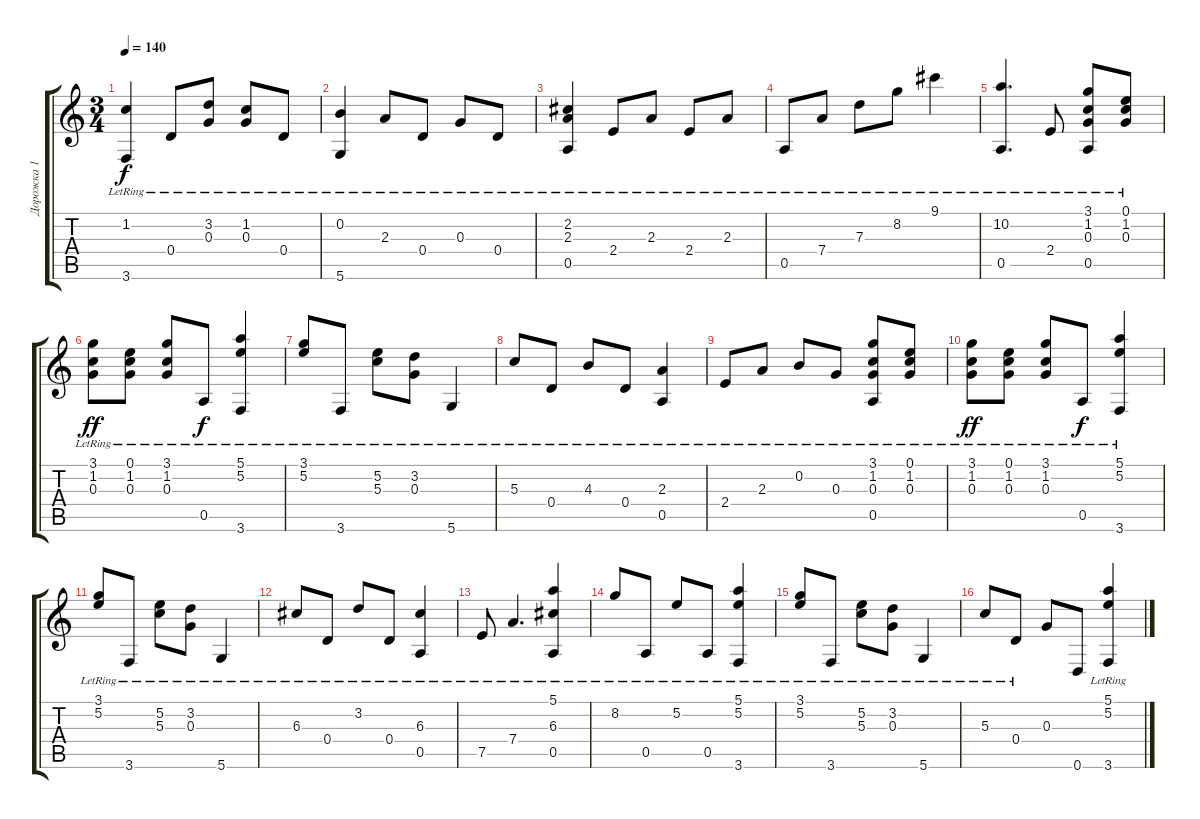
\track ("Дорожка 1" "Дорожка 1") {instrument acousticguitarsteel}
\staff {score tabs}
\tuning (E4 B3 G3 D3 A2 D2) {hide}
\ts (3 4)
\tempo 140
\clef g2
\ks c
(1.2{lr} 3.6{lr}).4{dy f} 0.4{lr}.8 (3.2{lr} 0.3{lr}).8 (1.2{lr} 0.3{lr}).8 0.4{lr}.8 |
(0.2{lr} 5.6{lr}).4 2.3{lr}.8 0.4{lr}.8 0.3{lr}.8 0.4{lr}.8 |
(2.2{lr} 2.3{lr} 0.5{lr}).4 2.4{lr}.8 2.3{lr}.8 2.4{lr}.8 2.3{lr}.8 |
0.5{lr}.8 7.4{lr}.8 7.3{lr}.8 8.2{lr}.8 9.1{lr}.4 |
(10.2{lr} 0.5{lr}).4{d} 2.4{lr}.8 (3.1{lr} 1.2{lr} 0.3{lr} 0.5{lr}).8 (0.1{lr} 1.2{lr} 0.3{lr}).8 |
(3.1{lr} 1.2{lr} 0.3{lr}).8{dy ff} (0.1{lr} 1.2{lr} 0.3{lr}).8 (3.1{lr} 1.2{lr} 0.3{lr}).8 0.5{lr}.8{dy f} (5.1{lr} 5.2{lr} 3.6{lr}).4 |
(3.1{lr} 5.2{lr}).8 3.6{lr}.8 (5.2{lr} 5.3{lr}).8 (3.2{lr} 0.3{lr}).8 5.6{lr}.4 |
5.3{lr}.8 0.4{lr}.8 4.3{lr}.8 0.4{lr}.8 (2.3{lr} 0.5{lr}).4 |
2.4{lr}.8 2.3{lr}.8 0.2{lr}.8 0.3{lr}.8 (3.1{lr} 1.2{lr} 0.3{lr} 0.5{lr}).8 (0.1{lr} 1.2{lr} 0.3{lr}).8 |
(3.1{lr} 1.2{lr} 0.3{lr}).8{dy ff} (0.1{lr} 1.2{lr} 0.3{lr}).8 (3.1{lr} 1.2{lr} 0.3{lr}).8 0.5{lr}.8{dy f} (5.1{lr} 5.2{lr} 3.6{lr}).4 |
(3.1{lr} 5.2{lr}).8 3.6{lr}.8 (5.2{lr} 5.3{lr}).8 (3.2{lr} 0.3{lr}).8 5.6{lr}.4 |
6.3{lr}.8 0.4{lr}.8 3.2{lr}.8 0.4{lr}.8 (6.3{lr} 0.5{lr}).4 |
7.5{lr}.8 7.4{lr}.4{d} (5.1{lr} 6.3{lr} 0.5{lr}).4 |
8.2{lr}.8 0.5{lr}.8 5.2{lr}.8 0.5{lr}.8 (5.1{lr} 5.2{lr} 3.6{lr}).4 |
(3.1{lr} 5.2{lr}).8 3.6{lr}.8 (5.2{lr} 5.3{lr}).8 (3.2{lr} 0.3{lr}).8 5.6{lr}.4 |
5.3{lr}.8 0.4{lr}.8 0.3.8 0.6.8 (5.1{lr} 5.2{lr} 3.6{lr}).4
